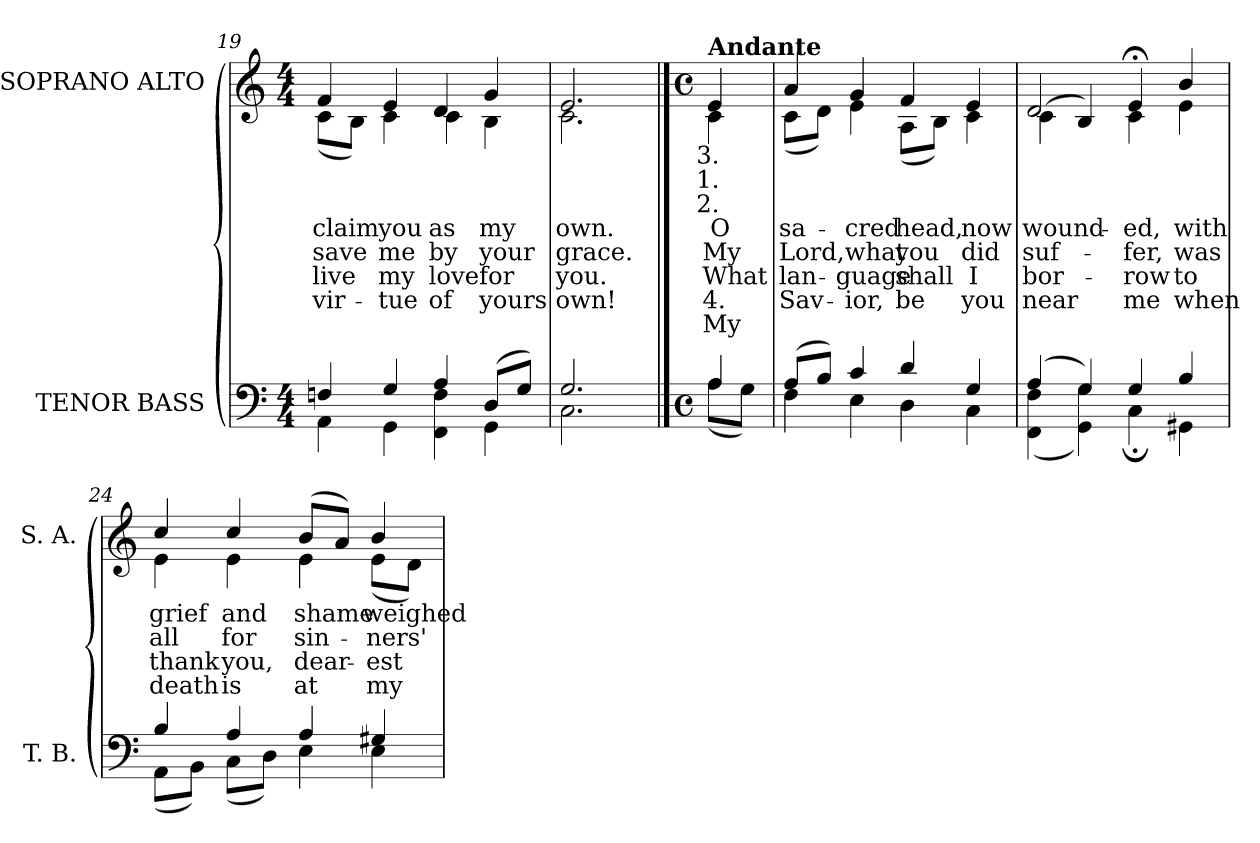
**kern	**kern	**text	**text	**text	**text	**text
*part2	*part1	*part1	*part1	*part1	*part1	*part1
*staff2	*staff1	*staff1	*staff1	*staff1	*staff1	*staff1
*I"TENOR BASS	*I"SOPRANO ALTO	*	*	*	*	*
*I'T. B.	*I'S. A.	*	*	*	*	*
*clefF4	*clefG2	*	*	*	*	*
*k[]	*k[]	*	*	*	*	*
*C:	*C:	*	*	*	*	*
*M4/4	*M4/4	*	*	*	*	*
=19	=19	=19	=19	=19	=19	=19
*^	*	*	*	*	*	*
!	!	!	!LO:LY:b:color=#000000	!LO:LY:b:color=#000000	!LO:LY:b:color=#000000	!LO:LY:b:color=#000000	!
*	*	*^	*	*	*	*	*
4Fni/	4AAi\	4fi/	(8ci\L	claim	save	-live	vir-	.
.	.	.	8Bi\J)	.	.	.	.	.
!	!	!	!	!LO:LY:b:color=#000000	!LO:LY:b:color=#000000	!LO:LY:b:color=#000000	!LO:LY:b:color=#000000	!
4Gi/	4GGi\	4ei/	4ci\	you	me	my	-tue	.
!	!	!	!	!LO:LY:b:color=#000000	!LO:LY:b:color=#000000	!LO:LY:b:color=#000000	!LO:LY:b:color=#000000	!
4Ai/	4FFi\ 4Fi	4di/	4ci\	as	by	love	of	.
!	!	!	!	!LO:LY:b:color=#000000	!LO:LY:b:color=#000000	!LO:LY:b:color=#000000	!LO:LY:b:color=#000000	!
(8Di/L	4GGi\	4gi/	4Bi\	my	your	for	yours	.
8Gi/J)	.	.	.	.	.	.	.	.
=20	=20	=20	=20	=20	=20	=20	=20	=20
!	!	!	!	!LO:LY:b:color=#000000	!LO:LY:b:color=#000000	!LO:LY:b:color=#000000	!LO:LY:b:color=#000000	!
2.Gi/	2.Ci\	2.ei/	2.ci\	own.	grace.	you.	own!	.
!!LO:PB:g=z	!!
==21	==21	==21	==21	==21	==21	==21	==21	==21
*M4/4	*	*M4/4	*	*	*	*	*	*
*met(c)	*	*met(c)	*	*	*	*	*	*
*	*	*MM80	*	*	*	*	*	*
!	!	!LO:TX:b:cj:t=3.	!	!	!	!	!	!
!	!	!LO:TX:b:cj:t=1.	!	!	!	!	!	!
!	!	!LO:TX:b:cj:t=2.	!	!	!	!	!	!
!	!	!LO:TX:a:B:t=Andante	!	!	!	!	!	!
!	!	!	!	!LO:LY:b:color=#000000	!LO:LY:b:color=#000000	!LO:LY:b:color=#000000	!LO:LY:b:color=#000000	!LO:LY:b:color=#000000
4Ai/	(8Ai\L	4ei/	4ci\	O	My	What	4.	My
.	8Gi\J)	.	.	.	.	.	.	.
=22	=22	=22	=22	=22	=22	=22	=22	=22
!	!	!	!	!LO:LY:b:color=#000000	!LO:LY:b:color=#000000	!LO:LY:b:color=#000000	!LO:LY:b:color=#000000	!
(8Ai/L	4Fi\	4ai/	(8ci\L	sa-	Lord,	lan-	Sav-	.
8Bi/J)	.	.	8di\J)	.	.	.	.	.
!	!	!	!	!LO:LY:b:color=#000000	!LO:LY:b:color=#000000	!LO:LY:b:color=#000000	!LO:LY:b:color=#000000	!
4ci/	4Ei\	4gi/	4ei\	-cred	what	-guage	-ior,	.
!	!	!	!	!LO:LY:b:color=#000000	!LO:LY:b:color=#000000	!LO:LY:b:color=#000000	!LO:LY:b:color=#000000	!
4di/	4Di\	4fi/	(8Ai\L	head,	you	shall	be	.
.	.	.	8Bi\J)	.	.	.	.	.
!	!	!	!	!LO:LY:b:color=#000000	!LO:LY:b:color=#000000	!LO:LY:b:color=#000000	!LO:LY:b:color=#000000	!
4Gi/	4Ci\	4ei/	4ci\	now	did	I	you	.
=23	=23	=23	=23	=23	=23	=23	=23	=23
!	!	!	!	!LO:LY:b:color=#000000	!LO:LY:b:color=#000000	!LO:LY:b:color=#000000	!LO:LY:b:color=#000000	!
(4Ai/	(4FFi\ 4Fi	2di/	(4ci\	wound-	suf-	bor-	near	.
4Gi/)	4GGi\ 4Gi)	.	4Bi/)	.	.	.	.	.
!	!	!	!	!LO:LY:b:color=#000000	!LO:LY:b:color=#000000	!LO:LY:b:color=#000000	!LO:LY:b:color=#000000	!
4Gi/	4C;i\	4e;i/	4ci\	-ed,	-fer,	-row	me	.
!	!	!	!	!LO:LY:b:color=#000000	!LO:LY:b:color=#000000	!LO:LY:b:color=#000000	!LO:LY:b:color=#000000	!
4Bi/	4GG#Xi\	4bi/	4ei\	with	was	to	when	.
=24	=24	=24	=24	=24	=24	=24	=24	=24
!	!	!	!	!LO:LY:b:color=#000000	!LO:LY:b:color=#000000	!LO:LY:b:color=#000000	!LO:LY:b:color=#000000	!
4Bi/	(8AAi\L	4cci/	4ei\	grief	all	thank	death	.
.	8BBi\J)	.	.	.	.	.	.	.
!	!	!	!	!LO:LY:b:color=#000000	!LO:LY:b:color=#000000	!LO:LY:b:color=#000000	!LO:LY:b:color=#000000	!
4Ai/	(8Ci\L	4cci/	4ei\	and	for	you,	is	.
.	8Di\J)	.	.	.	.	.	.	.
!	!	!	!	!LO:LY:b:color=#000000	!LO:LY:b:color=#000000	!LO:LY:b:color=#000000	!LO:LY:b:color=#000000	!
4Ai/	4Ei\	(8bi/L	4ei\	shame	sin-	dear-	at	.
.	.	8ai/J)	.	.	.	.	.	.
!	!	!	!	!LO:LY:b:color=#000000	!LO:LY:b:color=#000000	!LO:LY:b:color=#000000	!LO:LY:b:color=#000000	!
4G#Xi/	4Ei\	4bi/	(8ei\L	weighed	-ners'	-est	my	.
.	.	.	8di\J)	.	.	.	.	.
*v	*v	*	*	*	*	*	*	*
*	*v	*v	*	*	*	*	*
=	=	=	=	=	=	=
*-	*-	*-	*-	*-	*-	*-
